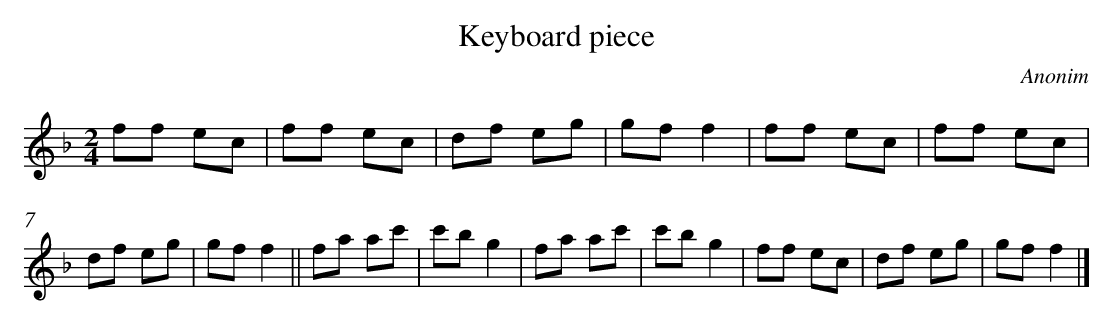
X:1
T: Keyboard piece
C: Anonim
L: 1/8
M: 2/4
K: F clef=treble
ff ec |
ff ec |
df eg |
gff2 |
ff ec |
ff ec |
df eg |
gff2 ||
fa ac' |
c'bg2 |
fa ac' |
c'bg2 |
ff ec |
df eg |
gff2 |]
